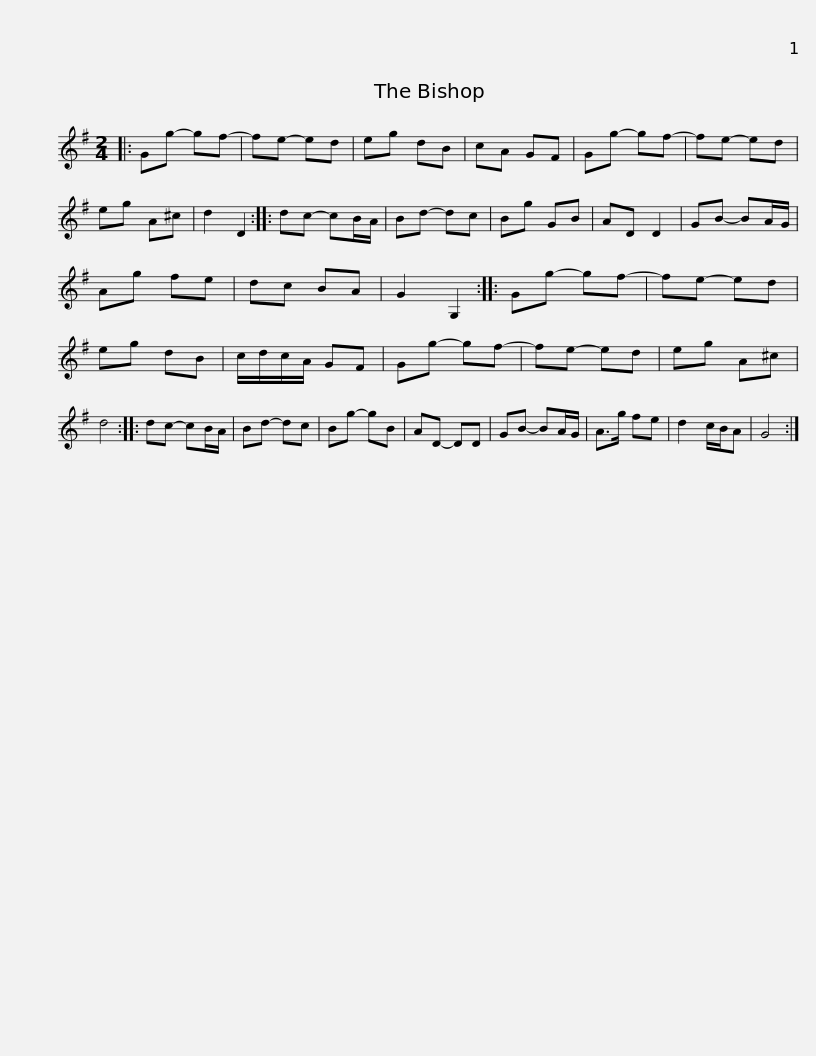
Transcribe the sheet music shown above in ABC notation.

X:1
L:1/8
M:2/4
I:linebreak $
K:G
V:1 treble
V:1
|: Gg- gf- | fe- ed | eg dB | cA GF | Gg- gf- | %5
 fe- ed | eg A^c | d2 D2 :: dc- cB/A/ | Bd- dc |$ %10
 Bg GB | AD D2 | GB- BA/G/ | Ag fe | dc BA | %15
 G2 G,2 :: Gg- gf- | fe- ed | eg dB | c/d/c/A/ GF |$ %20
 Gg- gf- | fe- ed | eg A^c | d4 :: dc- cB/A/ | %25
 Bd- dc | Bg- gB | AD- DD | GB- BA/G/ | A>g fe |$ %30
 d2 c/B/A | G4 :| %32
